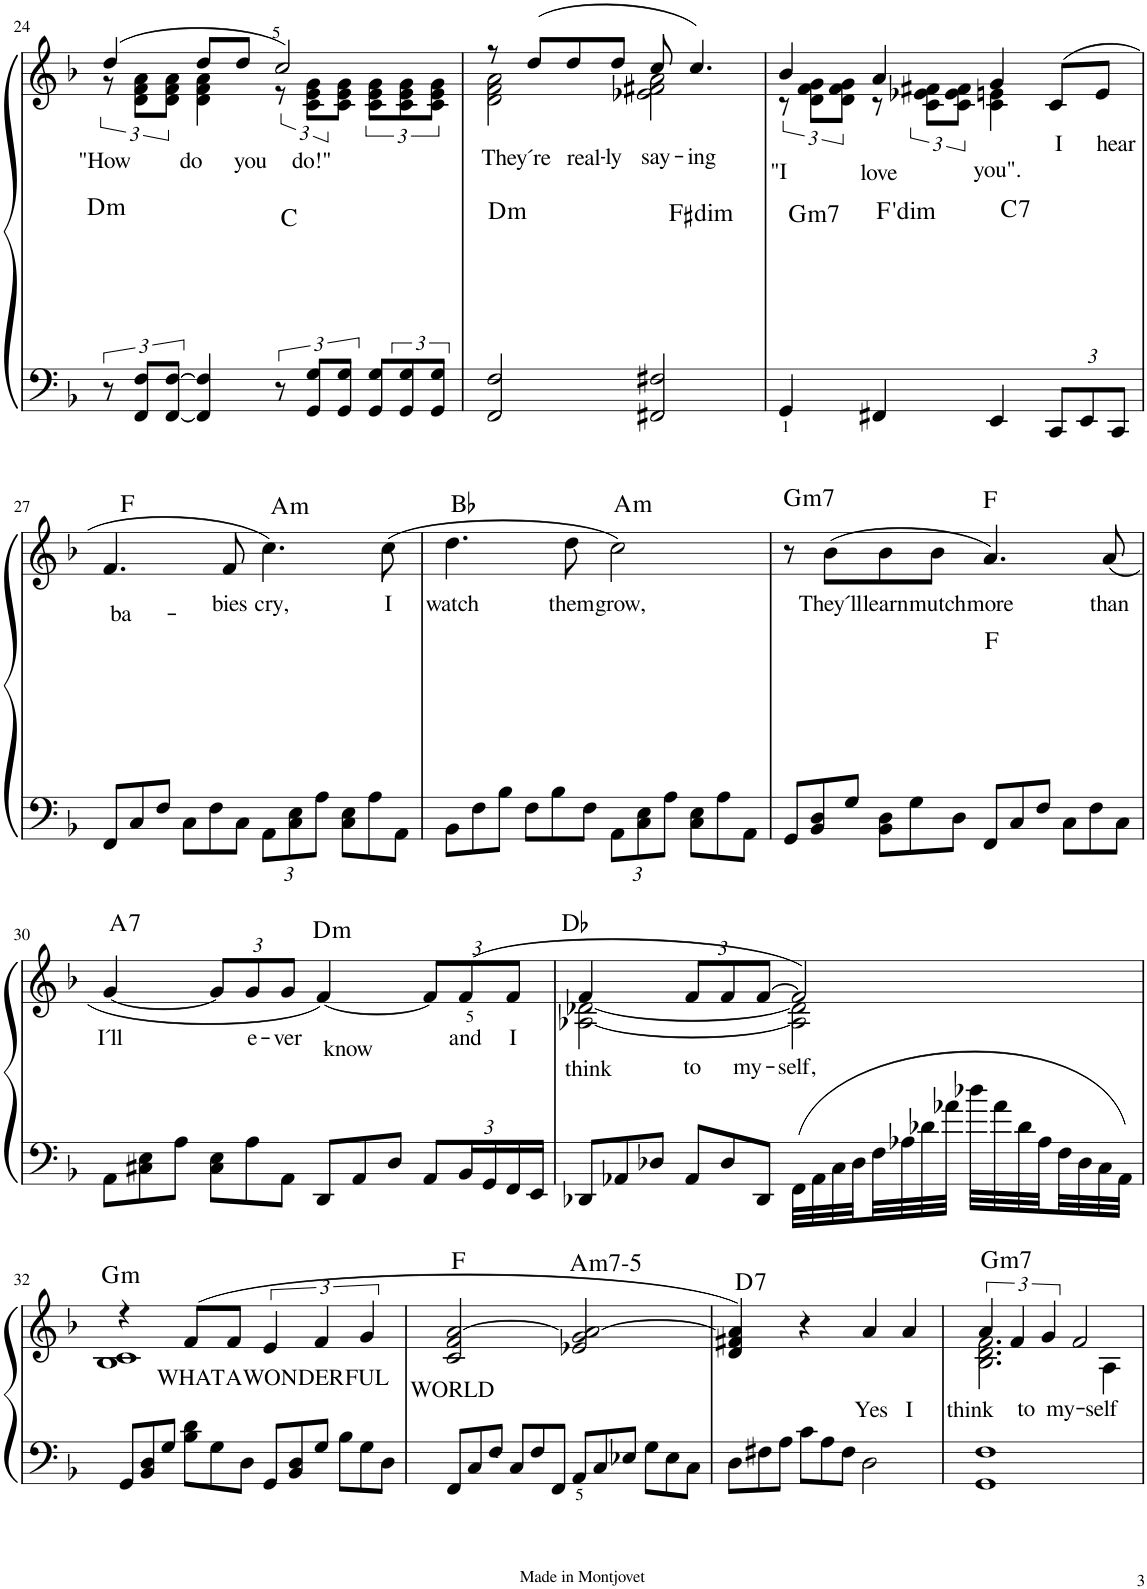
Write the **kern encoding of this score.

**kern	**kern	**text	**harte
*part1	*part1	*part1	*part1
*staff2	*staff1	*staff1	*
*I"Piano	*	*	*
!!LO:PB:g=z
*clefF4	*clefG2	*	*
*k[b-]	*k[b-]	*	*
*M4/4	*M4/4	*	*
=24	=24	=24	=24
!	!	!LO:LY:b	!LO:H:kt=m
*	*^	*	*
12r	(4dd/	12r	"How	D:min
12FF/ 12F/L	.	12d\ 12f\ 12a\L	.	.
[12FF/ [12F/J	.	12d\ 12f\ 12a\J	.	.
!	!	!	!LO:LY:b	!
4FF/] 4F/]	8dd/L	4d\ 4f\ 4a\	do	.
!	!	!	!LO:LY:b	!
.	8dd/J	.	you	.
!	!	!	!LO:LY:b	!
12r	2cc/)	12r	do!"	C:maj
12GG/ 12G/L	.	12c\ 12e\ 12g\L	.	.
12GG/ 12G/J	.	12c\ 12e\ 12g\J	.	.
12GG/ 12G/L	.	12c\ 12e\ 12g\L	.	.
12GG/ 12G/	.	12c\ 12e\ 12g\	.	.
12GG/ 12G/J	.	12c\ 12e\ 12g\J	.	.
=25	=25	=25	=25	=25
!	!	!	!	!LO:H:kt=m
2FF/ 2F/	8r	2d\ 2f\ 2a\	.	D:min
!	!	!	!LO:LY:b	!
.	(8dd/L	.	They´re	.
!	!	!	!LO:LY:b	!
.	8dd/	.	real-	.
!	!	!	!LO:LY:b	!
.	8dd/J	.	-ly	.
!	!	!	!LO:LY:b	!LO:H:kt=dim
2FF#X/ 2F#X/	8cc/	2e-X\ 2f#X\ 2a\	say-	F#:dim
!	!	!	!LO:LY:b	!
.	4.cc/)	.	-ing	.
=26	=26	=26	=26	=26
!	!	!	!LO:LY:b	!LO:H:kt=m7
4GG/	4b-/	12r	"I	G:min7
.	.	12d\ 12f\ 12g\L	.	.
.	.	12d\ 12f\ 12g\J	.	.
!	!	!	!LO:LY:b	!LO:H:kt='dim
4FF#X/	4a/	12r	love	.
.	.	12c\ 12e-X\ 12f#X\L	.	.
.	.	12c\ 12e-\ 12f#\J	.	.
!	!	!	!LO:LY:b	!LO:H:kt=7
4EE/	4g/	4c\ 4en\	you".	C:7
*Xbrackettup	*	*	*	*
!	!	!	!LO:LY:b	!
12CC/L	(8c/L	4ryy	I	.
12EE/	.	.	.	.
!	!	!	!LO:LY:b	!
.	8e/J	.	hear	.
12CC/J	.	.	.	.
*	*v	*v	*	*
!!LO:LB:g=z
=27	=27	=27	=27
!	!	!LO:LY:b	!LO:H:kt=N.C.
12FF/L	4.f/	ba-	N
12C/	.	.	.
12F/J	.	.	.
12C\L	.	.	.
12F\	.	.	.
!	!	!LO:LY:b	!
.	8f/	-bies	.
12C\J	.	.	.
!	!	!LO:LY:b	!LO:H:kt=m
12AA\L	4.cc\)	cry,	A:min
12C\ 12E\	.	.	.
12A\J	.	.	.
12C\ 12E\L	.	.	.
12A\	.	.	.
!	!	!LO:LY:b	!
.	(8cc\	I	.
12AA\J	.	.	.
=28	=28	=28	=28
!	!	!LO:LY:b	!LO:H:kt=N.C.
12BB-\L	4.dd\	watch	N
12F\	.	.	.
12B-\J	.	.	.
12F\L	.	.	.
12B-\	.	.	.
!	!	!LO:LY:b	!
.	8dd\	them	.
12F\J	.	.	.
!	!	!LO:LY:b	!LO:H:kt=m
12AA\L	2cc\)	grow,	A:min
12C\ 12E\	.	.	.
12A\J	.	.	.
12C\ 12E\L	.	.	.
12A\	.	.	.
12AA\J	.	.	.
=29	=29	=29	=29
!	!	!	!LO:H:kt=m7
12GG/L	8r	.	G:min7
12BB-/ 12D/	.	.	.
!	!	!LO:LY:b	!
.	(8b-\L	They´ll	.
12G/J	.	.	.
!	!	!LO:LY:b	!
12BB-\ 12D\L	8b-\	learn	.
12G\	.	.	.
!	!	!LO:LY:b	!
.	8b-\J	mutch	.
12D\J	.	.	.
!	!	!LO:LY:b	!
12FF/L	4.a/)	more	F:maj F:maj
12C/	.	.	.
12F/J	.	.	.
12C\L	.	.	.
12F\	.	.	.
!	!	!LO:LY:b	!
.	(8a/	than	.
12C\J	.	.	.
!!LO:LB:g=z
=30	=30	=30	=30
!	!	!LO:LY:b	!LO:H:kt=7
12AA\L	[4g/	I´ll	A:7
12C#X\ 12E\	.	.	.
12A\J	.	.	.
*	*Xbrackettup	*	*
12C#\ 12E\L	12g/L]	.	.
!	!	!LO:LY:b	!
12A\	12g/	e-	.
!	!	!LO:LY:b	!
12AA\J	12g/J	-ver	.
!	!	!LO:LY:b	!LO:H:kt=m
12DD/L	[4f/)	know	D:min
12AA/	.	.	.
12D/J	.	.	.
12AA/L	12f/L]	.	.
!	!	!LO:LY:b	!
24BB-/L	(12f/	and	.
24GG/	.	.	.
!	!	!LO:LY:b	!
24FF/	12f/J	I	.
24EE/JJ	.	.	.
=31	=31	=31	=31
!	!	!LO:LY:b	!
*	*^	*	*
12DD-X/L	4f/	[2A-X\ [2d-X\	think	Db:maj
12AA-X/	.	.	.	.
12D-X/J	.	.	.	.
!	!	!	!LO:LY:b	!
12AA-/L	12f/L	.	to	.
!	!	!	!LO:LY:b	!
12D-/	12f/	.	my-	.
!	!	!	!LO:LY:b	!
12DD-/J	[12f/J	.	-self,	.
32FF\LLL	2f/])	2A-\] 2d-\]	.	.
32AA-\	.	.	.	.
32C\	.	.	.	.
32D-\	.	.	.	.
32F\	.	.	.	.
32A-X\	.	.	.	.
32d-X\	.	.	.	.
32a-X\JJJ	.	.	.	.
32dd-X\LLL	.	.	.	.
32a-\	.	.	.	.
32d-\	.	.	.	.
32A-\	.	.	.	.
32F\	.	.	.	.
32D-\	.	.	.	.
32C\	.	.	.	.
32AA-\JJJ	.	.	.	.
!!LO:LB:g=z	!!
=32	=32	=32	=32	=32
!	!	!	!	!LO:H:kt=m
12GG/L	4r	1B- 1c	.	G:min
12BB-/ 12D/	.	.	.	.
12G/J	.	.	.	.
!	!	!	!LO:LY:b	!
12B-\ 12d\L	(8f/L	.	WHAT	.
12G\	.	.	.	.
!	!	!	!LO:LY:b	!
.	8f/J	.	A	.
12D\J	.	.	.	.
*	*brackettup	*	*	*
!	!	!	!LO:LY:b	!
12GG/L	6e/	.	WON	.
12BB-/ 12D/	.	.	.	.
!	!	!	!LO:LY:b	!
12G/J	6f/	.	DER	.
12B-\L	.	.	.	.
!	!	!	!LO:LY:b	!
12G\	6g/	.	FUL	.
12D\J	.	.	.	.
*	*v	*v	*	*
=33	=33	=33	=33
!	!	!LO:LY:b	!
12FF/L	2c/ 2f/ [2a/	WORLD	F:maj
12C/	.	.	.
12F</J	.	.	.
12C/L	.	.	.
12F/	.	.	.
12FF/J	.	.	.
!	!	!	!LO:H:kt=m7-5
12AA/L	2e-X/ 2g/ 2a/_	.	A:hdim7
12C/	.	.	.
12E-X/J	.	.	.
12G\L	.	.	.
12E-\	.	.	.
12C\J	.	.	.
=34	=34	=34	=34
!	!	!	!LO:H:kt=7
12D\L	4d/ 4f#X/ 4a/])	.	D:7
12F#X\	.	.	.
12A\J	.	.	.
12c\L	4r	.	.
12A\	.	.	.
12F#\J	.	.	.
!	!	!LO:LY:b	!
2D\	4a/	Yes	.
!	!	!LO:LY:b	!
.	4a/	I	.
=35	=35	=35	=35
!	!	!LO:LY:b	!LO:H:kt=m7
*	*^	*	*
1GG 1F	6a/	2.B-\ 2.d\ 2.f\	think	G:min7
!	!	!	!LO:LY:b	!
.	6f/	.	to	.
!	!	!	!LO:LY:b	!
.	6g/	.	my-	.
!	!	!	!LO:LY:b	!
.	2f/	.	-self	.
.	.	4A\	.	.
*	*v	*v	*	*
=	=	=	=
*-	*-	*-	*-
